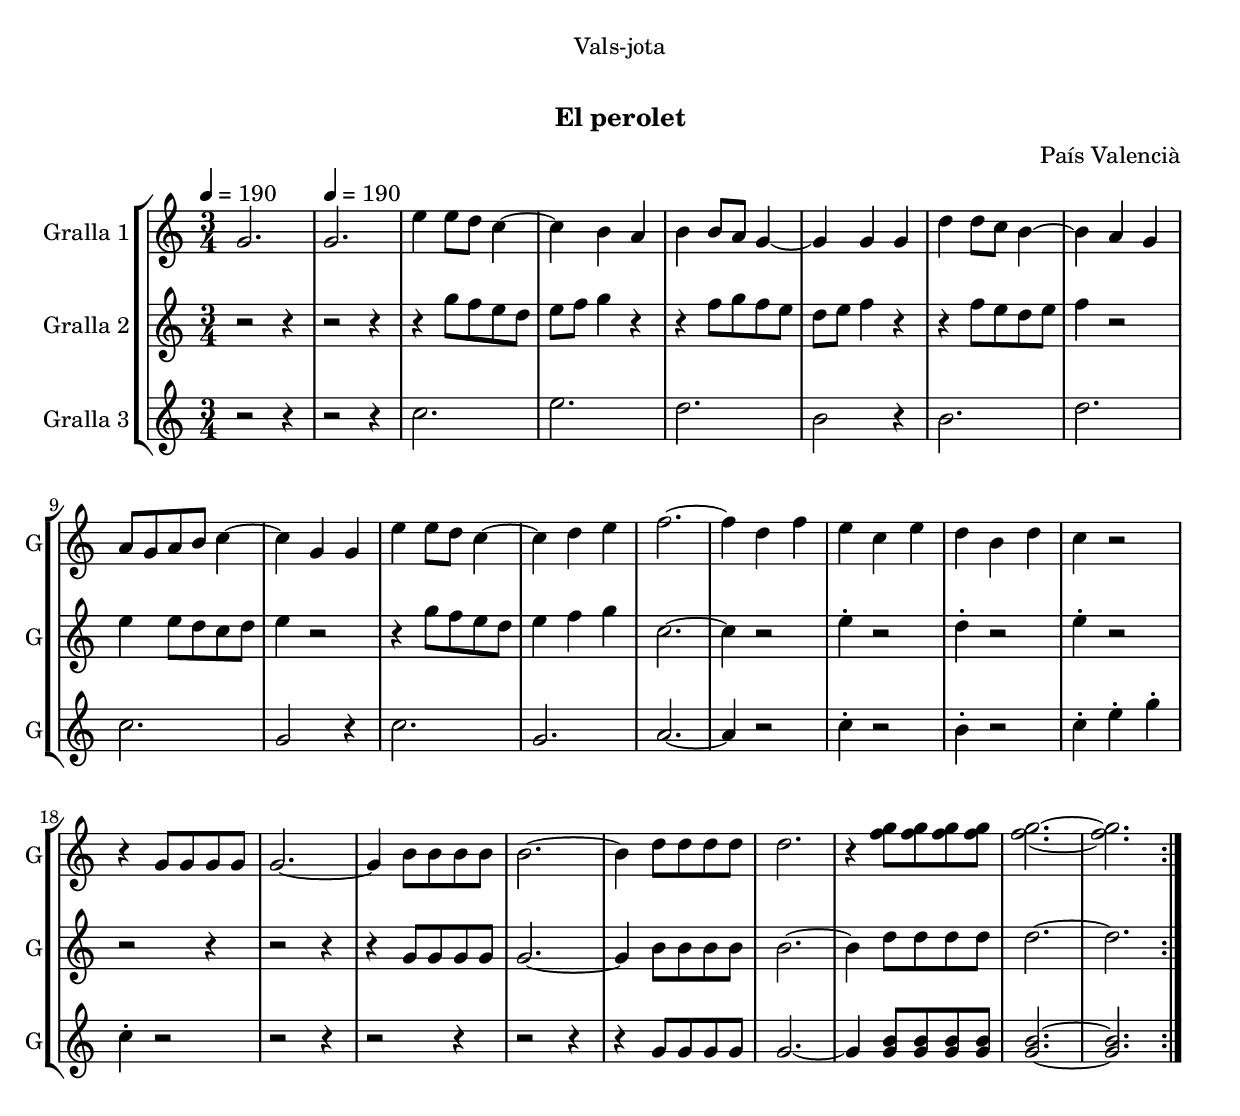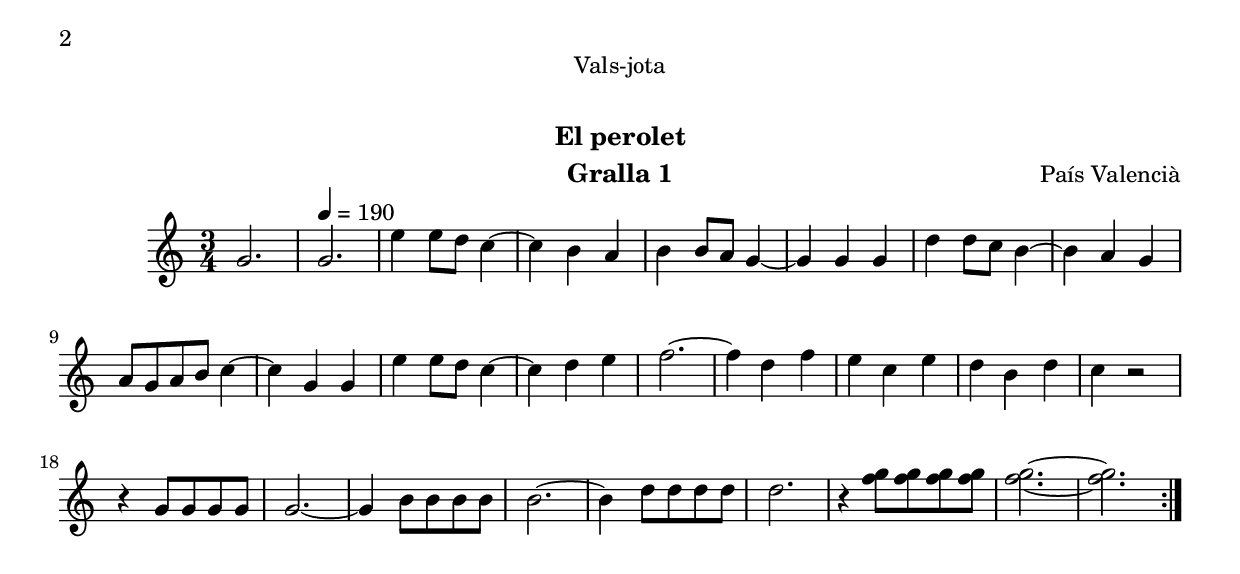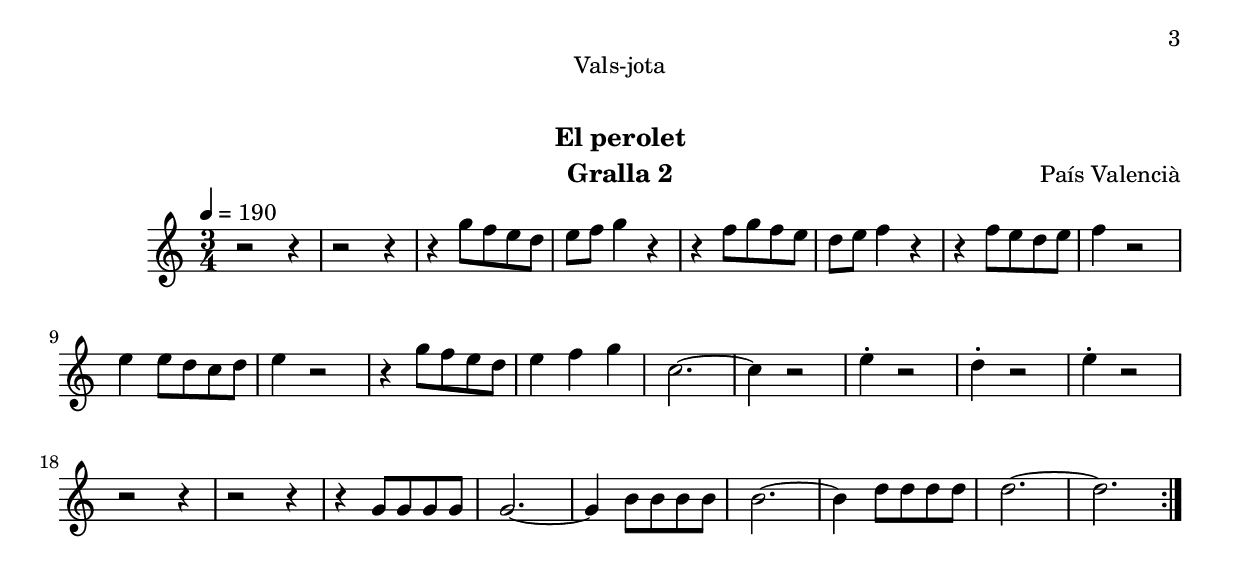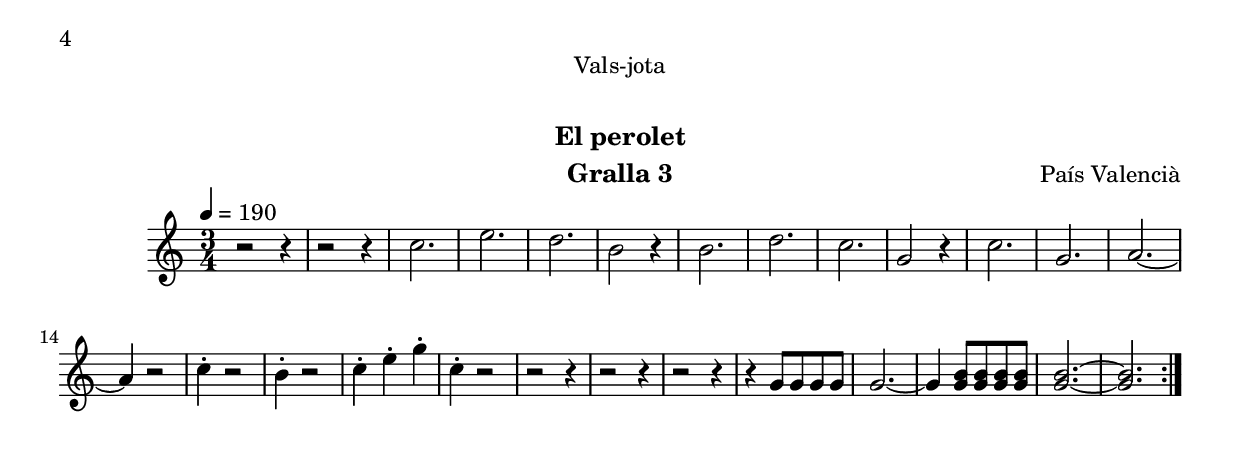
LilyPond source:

\version "2.22.1"

\header {
  dedication="Vals-jota"
  title="  "
  subtitle="El perolet"
  subsubtitle=""
  poet=""
  meter=""
  piece=""
  composer="País Valencià"
  arranger=""
  opus=""
  instrument=""
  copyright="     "
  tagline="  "
}

liniaroAa =
\relative g'
{
  \clef treble
  \key c \major
  \time 3/4
  \repeat volta 2 { g2. \tempo 4 = 190  |
  g2.  |
  e'4 e8 d c4 ~  |
  c4 b a  |
  %05
  b4 b8 a g4 ~  |
  g4 g g  |
  d'4 d8 c b4 ~  |
  b4 a g  |
  a8 g a b c4 ~  |
  %10
  c4 g g  |
  e'4 e8 d c4 ~  |
  c4 d e  |
  f2. ~  |
  f4 d f  |
  %15
  e4 c e  |
  d4 b d  |
  c4 r2  |
  r4 g8 g g g  |
  g2. ~  |
  %20
  g4 b8 b b b  |
  b2. ~  |
  b4 d8 d d d  |
  d2.  |
  r4 <f g>8 <f g> <f g> <f g>  |
  %25
  <f g>2. ~ ~  |
  <f g>2.  | }
}

liniaroAb =
\relative g''
{
  \tempo 4 = 190
  \clef treble
  \key c \major
  \time 3/4
  \repeat volta 2 { r2 r4  |
  r2 r4  |
  r4 g8 f e d  |
  e8 f g4 r  |
  %05
  r4 f8 g f e  |
  d8 e f4 r  |
  r4 f8 e d e  |
  f4 r2  |
  e4 e8 d c d  |
  %10
  e4 r2  |
  r4 g8 f e d  |
  e4 f g  |
  c,2. ~  |
  c4 r2  |
  %15
  e4 -. r2  |
  d4 -. r2  |
  e4 -. r2  |
  r2 r4  |
  r2 r4  |
  %20
  r4 g,8 g g g  |
  g2. ~  |
  g4 b8 b b b  |
  b2. ~  |
  b4 d8 d d d  |
  %25
  d2. ~  |
  d2.  | }
}

liniaroAc =
\relative c''
{
  \tempo 4 = 190
  \clef treble
  \key c \major
  \time 3/4
  \repeat volta 2 { r2 r4  |
  r2 r4  |
  c2.  |
  e2.  |
  %05
  d2.  |
  b2 r4  |
  b2.  |
  d2.  |
  c2.  |
  %10
  g2 r4  |
  c2.  |
  g2.  |
  a2. ~  |
  a4 r2  |
  %15
  c4 -. r2  |
  b4 -. r2  |
  c4 -. e -. g -.  |
  c,4 -. r2  |
  r2 r4  |
  %20
  r2 r4  |
  r2 r4  |
  r4 g8 g g g  |
  g2. ~  |
  g4 <g b>8 <g b> <g b> <g b>  |
  %25
  <g b>2. ~ ~  |
  <g b>2.  | }
}

\bookpart {
  \score {
    \new StaffGroup {
      \override Score.RehearsalMark #'self-alignment-X = #LEFT
      <<
        \new Staff \with {instrumentName = #"Gralla 1" shortInstrumentName = #"G"} \liniaroAa
        \new Staff \with {instrumentName = #"Gralla 2" shortInstrumentName = #"G"} \liniaroAb
        \new Staff \with {instrumentName = #"Gralla 3" shortInstrumentName = #"G"} \liniaroAc
      >>
    }
    \layout {}
  }
  \score { \unfoldRepeats
    \new StaffGroup {
      \override Score.RehearsalMark #'self-alignment-X = #LEFT
      <<
        \new Staff \with {instrumentName = #"Gralla 1" shortInstrumentName = #"G"} \liniaroAa
        \new Staff \with {instrumentName = #"Gralla 2" shortInstrumentName = #"G"} \liniaroAb
        \new Staff \with {instrumentName = #"Gralla 3" shortInstrumentName = #"G"} \liniaroAc
      >>
    }
    \midi {}
  }
}

\bookpart {
  \header {instrument="Gralla 1"}
  \score {
    \new StaffGroup {
      \override Score.RehearsalMark #'self-alignment-X = #LEFT
      <<
        \new Staff \liniaroAa
      >>
    }
    \layout {}
  }
  \score { \unfoldRepeats
    \new StaffGroup {
      \override Score.RehearsalMark #'self-alignment-X = #LEFT
      <<
        \new Staff \liniaroAa
      >>
    }
    \midi {}
  }
}

\bookpart {
  \header {instrument="Gralla 2"}
  \score {
    \new StaffGroup {
      \override Score.RehearsalMark #'self-alignment-X = #LEFT
      <<
        \new Staff \liniaroAb
      >>
    }
    \layout {}
  }
  \score { \unfoldRepeats
    \new StaffGroup {
      \override Score.RehearsalMark #'self-alignment-X = #LEFT
      <<
        \new Staff \liniaroAb
      >>
    }
    \midi {}
  }
}

\bookpart {
  \header {instrument="Gralla 3"}
  \score {
    \new StaffGroup {
      \override Score.RehearsalMark #'self-alignment-X = #LEFT
      <<
        \new Staff \liniaroAc
      >>
    }
    \layout {}
  }
  \score { \unfoldRepeats
    \new StaffGroup {
      \override Score.RehearsalMark #'self-alignment-X = #LEFT
      <<
        \new Staff \liniaroAc
      >>
    }
    \midi {}
  }
}

